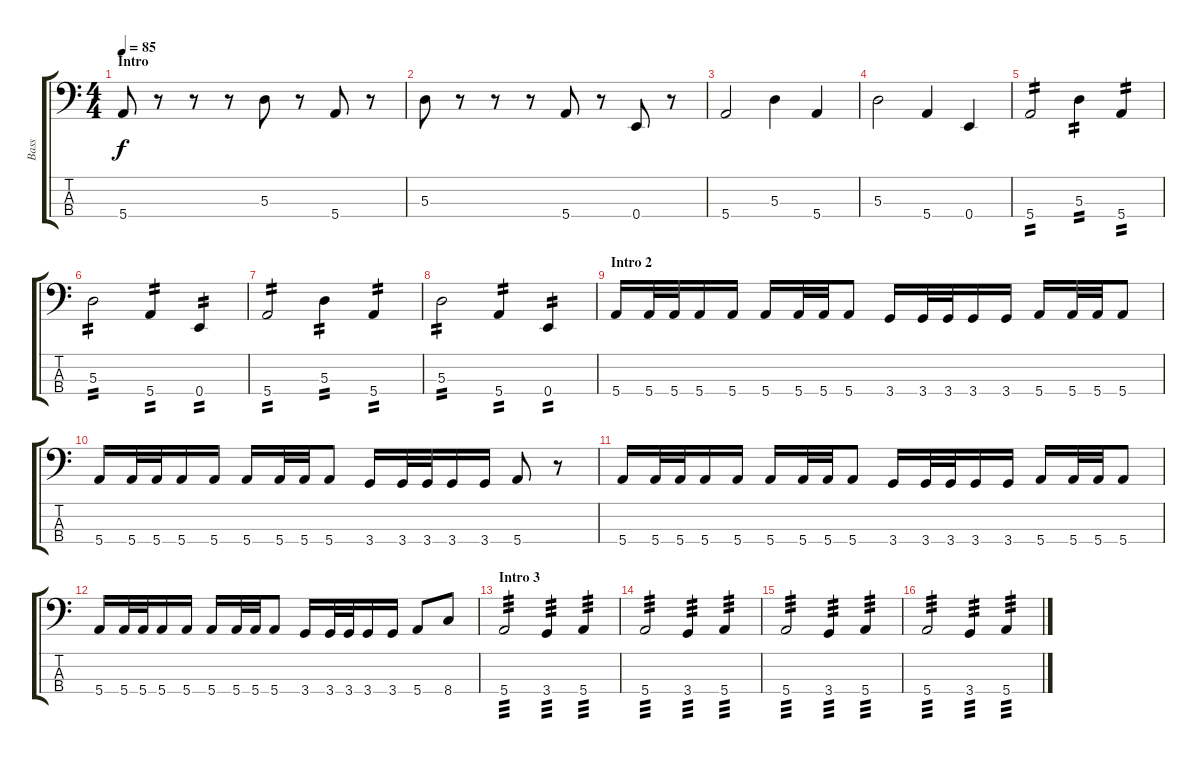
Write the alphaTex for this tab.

\track ("Bass" "Bass") {instrument electricbasspick}
\staff {score tabs}
\tuning (G2 D2 A1 E1) {hide}
\ts (4 4)
\section ("" "Intro")
\tempo 85
\clef f4
\ks c
5.4.8{dy f instrument electricbasspick} r.8 r.8 r.8 5.3.8 r.8 5.4.8 r.8 |
5.3.8 r.8 r.8 r.8 5.4.8 r.8 0.4.8 r.8 |
5.4.2 5.3.4 5.4.4 |
5.3.2 5.4.4 0.4.4 |
5.4.2{tp 2} 5.3.4{tp 2} 5.4.4{tp 2} |
5.3.2{tp 2} 5.4.4{tp 2} 0.4.4{tp 2} |
5.4.2{tp 2} 5.3.4{tp 2} 5.4.4{tp 2} |
5.3.2{tp 2} 5.4.4{tp 2} 0.4.4{tp 2} |
\section ("" "Intro 2")
5.4.16 5.4.32 5.4.32 5.4.16 5.4.16 5.4.16 5.4.32 5.4.32 5.4.8 3.4.16 3.4.32 3.4.32 3.4.16 3.4.16 5.4.16 5.4.32 5.4.32 5.4.8 |
5.4.16 5.4.32 5.4.32 5.4.16 5.4.16 5.4.16 5.4.32 5.4.32 5.4.8 3.4.16 3.4.32 3.4.32 3.4.16 3.4.16 5.4.8 r.8 |
5.4.16 5.4.32 5.4.32 5.4.16 5.4.16 5.4.16 5.4.32 5.4.32 5.4.8 3.4.16 3.4.32 3.4.32 3.4.16 3.4.16 5.4.16 5.4.32 5.4.32 5.4.8 |
5.4.16 5.4.32 5.4.32 5.4.16 5.4.16 5.4.16 5.4.32 5.4.32 5.4.8 3.4.16 3.4.32 3.4.32 3.4.16 3.4.16 5.4.8 8.4.8 |
\section ("" "Intro 3")
5.4.2{tp 3} 3.4.4{tp 3} 5.4.4{tp 3} |
5.4.2{tp 3} 3.4.4{tp 3} 5.4.4{tp 3} |
5.4.2{tp 3} 3.4.4{tp 3} 5.4.4{tp 3} |
5.4.2{tp 3} 3.4.4{tp 3} 5.4.4{tp 3}
